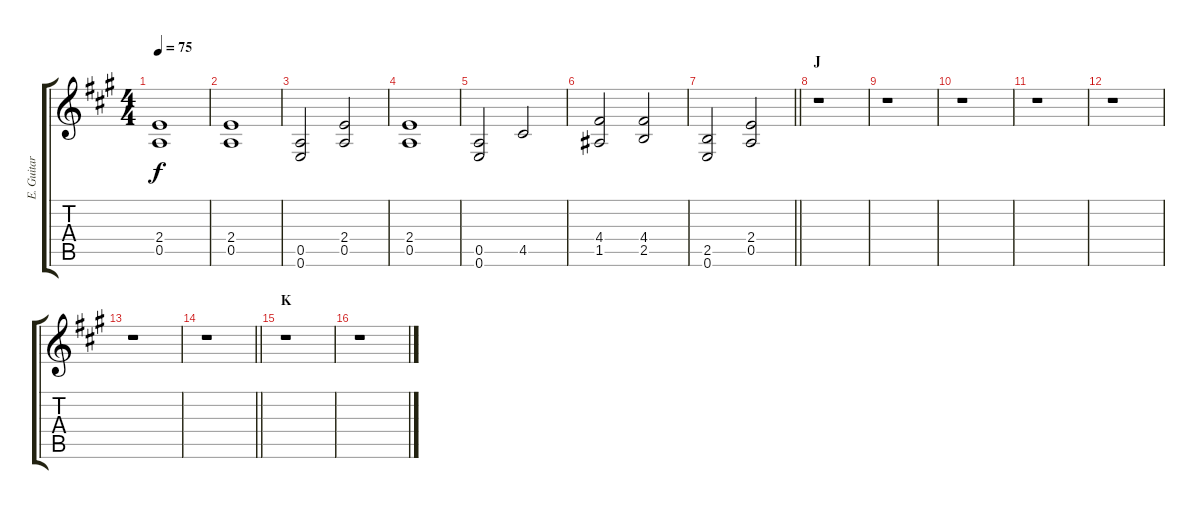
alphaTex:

\track ("E. Guitar III" "E. Guitar ") {instrument overdrivenguitar}
\staff {score tabs}
\tuning (E4 B3 G3 D3 A2 E2) {hide}
\ts (4 4)
\tempo 75
\clef g2
\ks a
(2.4 0.5).1{dy f} |
(2.4 0.5).1 |
(0.5 0.6).2 (2.4 0.5).2 |
(2.4 0.5).1 |
(0.5 0.6).2 4.5.2 |
(4.4 1.5).2 (4.4 2.5).2 |
\barLineRight lightlight
(2.5 0.6).2 (2.4 0.5).2 |
\section ("" "J")
r.1 |
r.1 |
r.1 |
r.1 |
r.1 |
r.1 |
\barLineRight lightlight
r.1 |
\section ("" "K")
r.1 |
r.1
